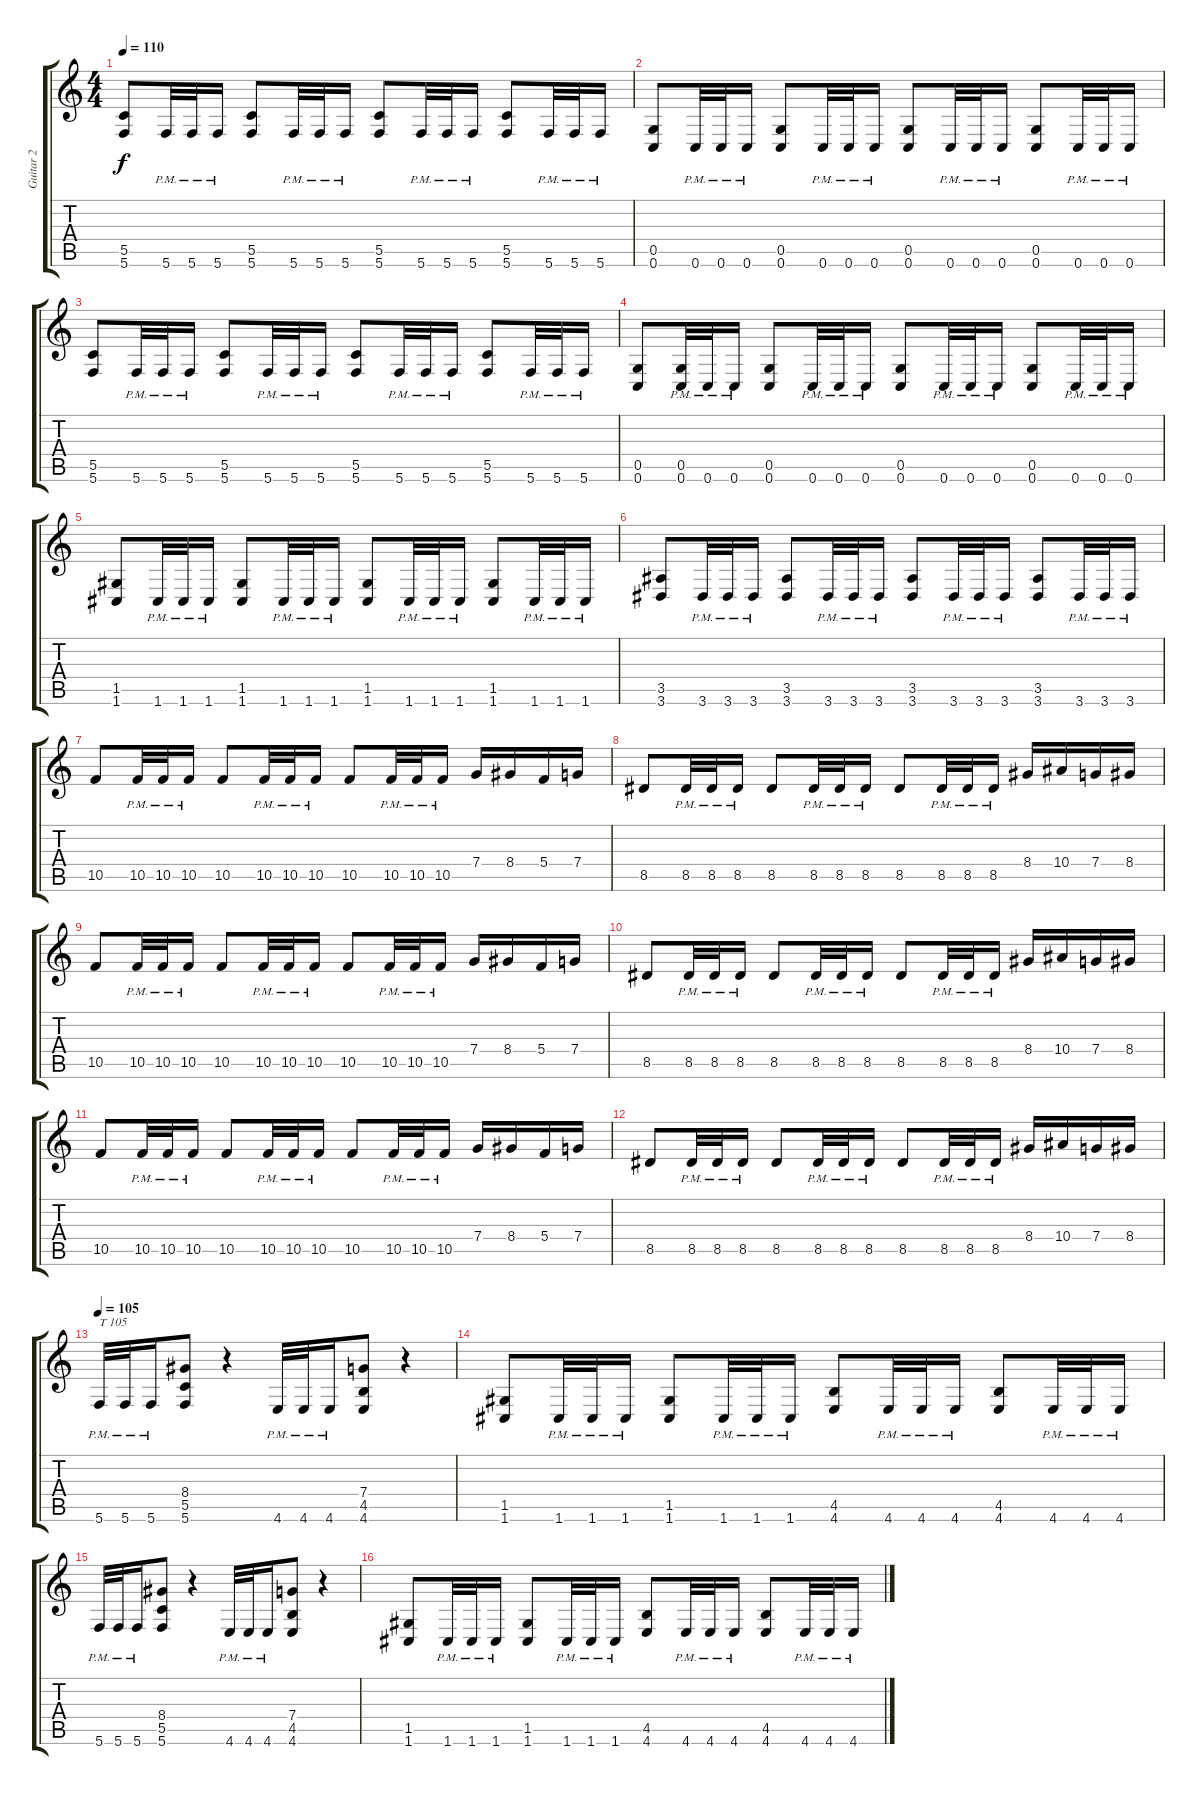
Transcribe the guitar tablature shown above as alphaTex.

\track ("Guitar 2" "Guitar 2") {instrument distortionguitar}
\staff {score tabs}
\tuning (D4 A3 F3 C3 G2 C2) {hide}
\ts (4 4)
\tempo 110
\clef g2
\ks c
(5.5 5.6).8{dy f} 5.6{pm}.32 5.6{pm}.32 5.6{pm}.16 (5.5 5.6).8 5.6{pm}.32 5.6{pm}.32 5.6{pm}.16 (5.5 5.6).8 5.6{pm}.32 5.6{pm}.32 5.6{pm}.16 (5.5 5.6).8 5.6{pm}.32 5.6{pm}.32 5.6{pm}.16 |
(0.5 0.6).8 0.6{pm}.32 0.6{pm}.32 0.6{pm}.16 (0.5 0.6).8 0.6{pm}.32 0.6{pm}.32 0.6{pm}.16 (0.5 0.6).8 0.6{pm}.32 0.6{pm}.32 0.6{pm}.16 (0.5 0.6).8 0.6{pm}.32 0.6{pm}.32 0.6{pm}.16 |
(5.5 5.6).8 5.6{pm}.32 5.6{pm}.32 5.6{pm}.16 (5.5 5.6).8 5.6{pm}.32 5.6{pm}.32 5.6{pm}.16 (5.5 5.6).8 5.6{pm}.32 5.6{pm}.32 5.6{pm}.16 (5.5 5.6).8 5.6{pm}.32 5.6{pm}.32 5.6{pm}.16 |
(0.5 0.6).8 (0.5 0.6{pm}).32 0.6{pm}.32 0.6{pm}.16 (0.5 0.6).8 0.6{pm}.32 0.6{pm}.32 0.6{pm}.16 (0.5 0.6).8 0.6{pm}.32 0.6{pm}.32 0.6{pm}.16 (0.5 0.6).8 0.6{pm}.32 0.6{pm}.32 0.6{pm}.16 |
(1.5 1.6).8 1.6{pm}.32 1.6{pm}.32 1.6{pm}.16 (1.5 1.6).8 1.6{pm}.32 1.6{pm}.32 1.6{pm}.16 (1.5 1.6).8 1.6{pm}.32 1.6{pm}.32 1.6{pm}.16 (1.5 1.6).8 1.6{pm}.32 1.6{pm}.32 1.6{pm}.16 |
(3.5 3.6).8 3.6{pm}.32 3.6{pm}.32 3.6{pm}.16 (3.5 3.6).8 3.6{pm}.32 3.6{pm}.32 3.6{pm}.16 (3.5 3.6).8 3.6{pm}.32 3.6{pm}.32 3.6{pm}.16 (3.5 3.6).8 3.6{pm}.32 3.6{pm}.32 3.6{pm}.16 |
10.5.8 10.5{pm}.32 10.5{pm}.32 10.5{pm}.16 10.5.8 10.5{pm}.32 10.5{pm}.32 10.5{pm}.16 10.5.8 10.5{pm}.32 10.5{pm}.32 10.5{pm}.16 7.4.16 8.4.16 5.4.16 7.4.16 |
8.5.8 8.5{pm}.32 8.5{pm}.32 8.5{pm}.16 8.5.8 8.5{pm}.32 8.5{pm}.32 8.5{pm}.16 8.5.8 8.5{pm}.32 8.5{pm}.32 8.5{pm}.16 8.4.16 10.4.16 7.4.16 8.4.16 |
10.5.8 10.5{pm}.32 10.5{pm}.32 10.5{pm}.16 10.5.8 10.5{pm}.32 10.5{pm}.32 10.5{pm}.16 10.5.8 10.5{pm}.32 10.5{pm}.32 10.5{pm}.16 7.4.16 8.4.16 5.4.16 7.4.16 |
8.5.8 8.5{pm}.32 8.5{pm}.32 8.5{pm}.16 8.5.8 8.5{pm}.32 8.5{pm}.32 8.5{pm}.16 8.5.8 8.5{pm}.32 8.5{pm}.32 8.5{pm}.16 8.4.16 10.4.16 7.4.16 8.4.16 |
10.5.8 10.5{pm}.32 10.5{pm}.32 10.5{pm}.16 10.5.8 10.5{pm}.32 10.5{pm}.32 10.5{pm}.16 10.5.8 10.5{pm}.32 10.5{pm}.32 10.5{pm}.16 7.4.16 8.4.16 5.4.16 7.4.16 |
8.5.8 8.5{pm}.32 8.5{pm}.32 8.5{pm}.16 8.5.8 8.5{pm}.32 8.5{pm}.32 8.5{pm}.16 8.5.8 8.5{pm}.32 8.5{pm}.32 8.5{pm}.16 8.4.16 10.4.16 7.4.16 8.4.16 |
\tempo 105
5.6{pm}.32{txt "T 105"} 5.6{pm}.32 5.6{pm}.16 (8.4 5.5 5.6).8 r.4 4.6{pm}.32 4.6{pm}.32 4.6{pm}.16 (7.4 4.5 4.6).8 r.4 |
(1.5 1.6).8 1.6{pm}.32 1.6{pm}.32 1.6{pm}.16 (1.5 1.6).8 1.6{pm}.32 1.6{pm}.32 1.6{pm}.16 (4.5 4.6).8 4.6{pm}.32 4.6{pm}.32 4.6{pm}.16 (4.5 4.6).8 4.6{pm}.32 4.6{pm}.32 4.6{pm}.16 |
5.6{pm}.32 5.6{pm}.32 5.6{pm}.16 (8.4 5.5 5.6).8 r.4 4.6{pm}.32 4.6{pm}.32 4.6{pm}.16 (7.4 4.5 4.6).8 r.4 |
(1.5 1.6).8 1.6{pm}.32 1.6{pm}.32 1.6{pm}.16 (1.5 1.6).8 1.6{pm}.32 1.6{pm}.32 1.6{pm}.16 (4.5 4.6).8 4.6{pm}.32 4.6{pm}.32 4.6{pm}.16 (4.5 4.6).8 4.6{pm}.32 4.6{pm}.32 4.6{pm}.16
